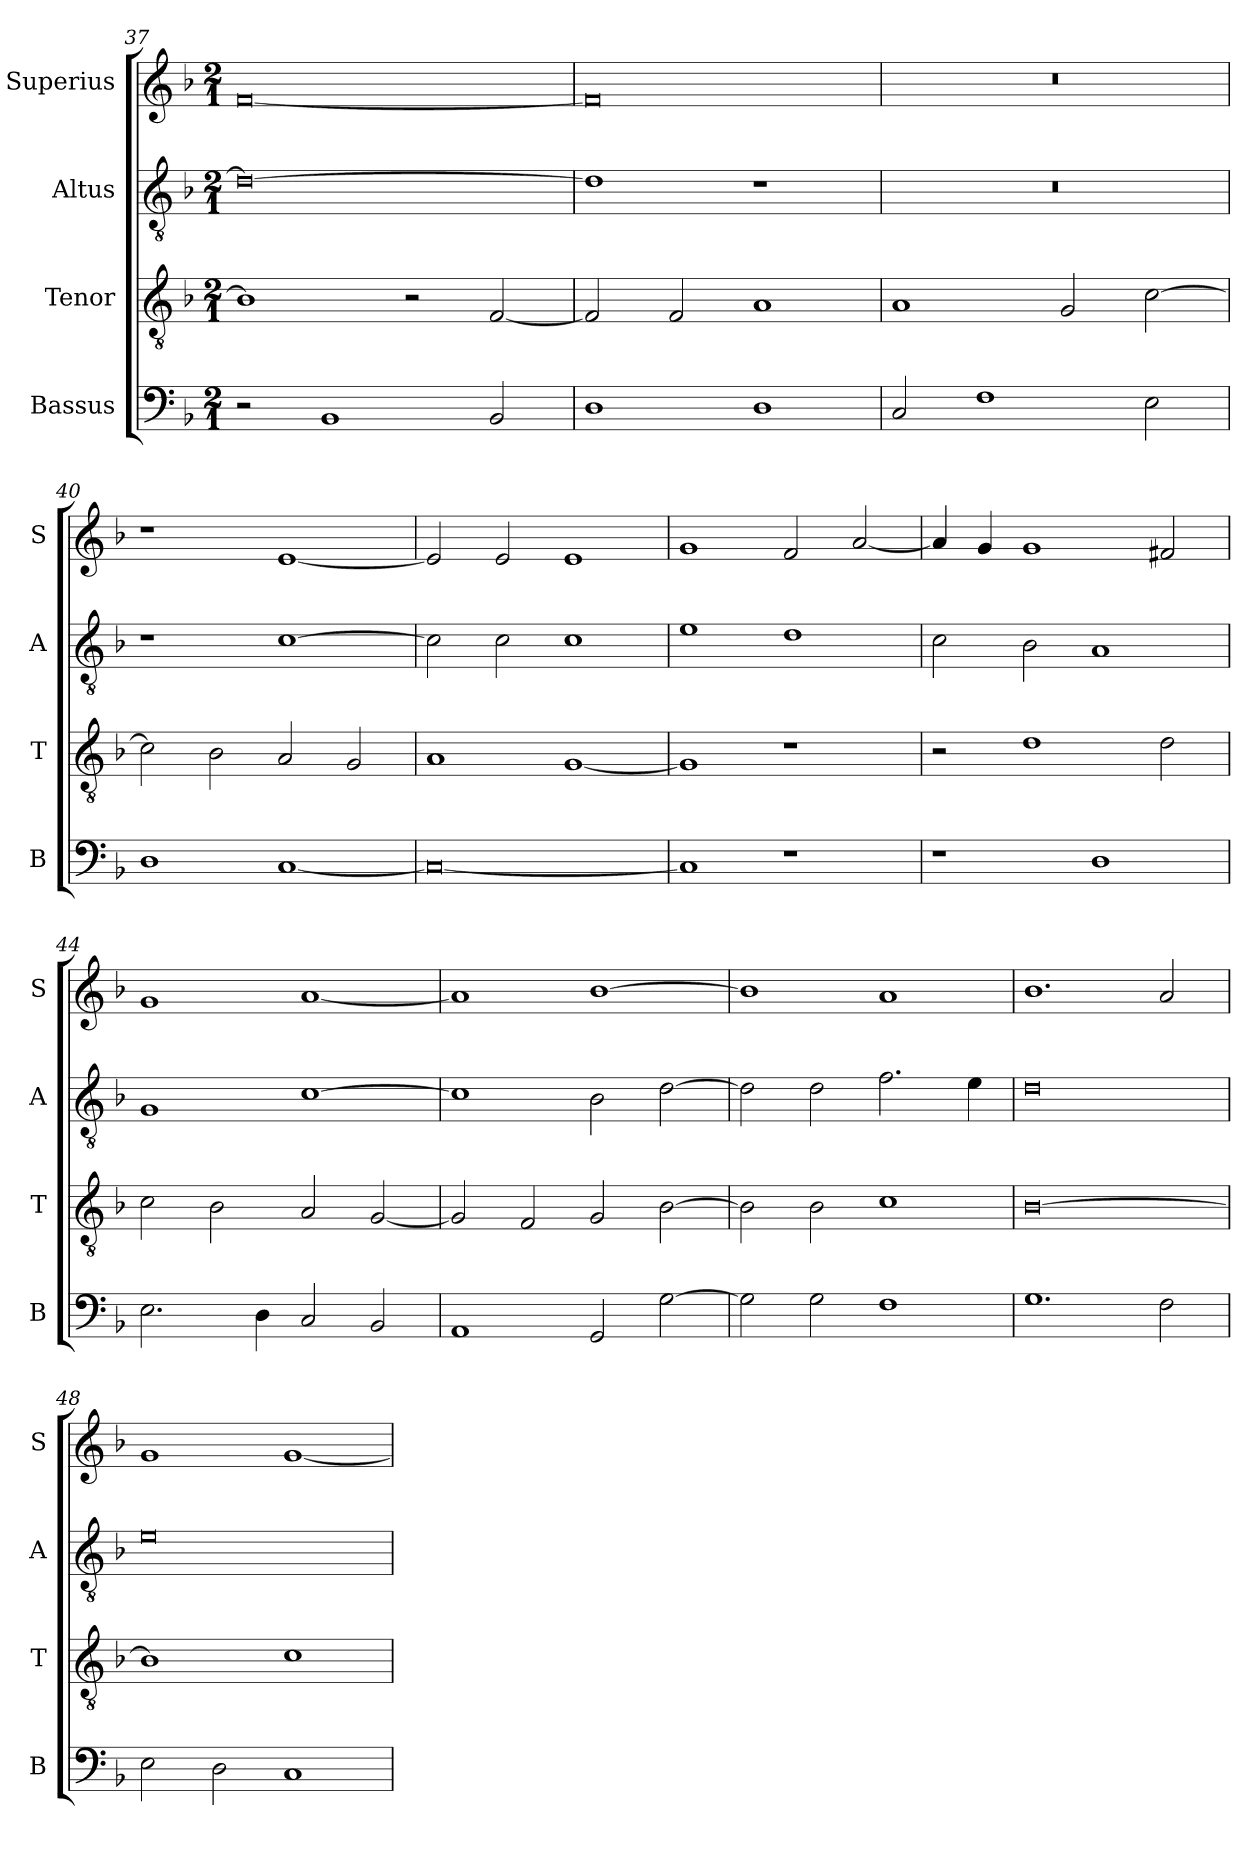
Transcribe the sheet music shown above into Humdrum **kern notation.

**kern	**kern	**kern	**kern
*part4	*part3	*part2	*part1
*staff4	*staff3	*staff2	*staff1
*I"Bassus	*I"Tenor	*I"Altus	*I"Superius
*I'B	*I'T	*I'A	*I'S
*clefF4	*clefGv2	*clefGv2	*clefG2
*k[b-]	*k[b-]	*k[b-]	*k[b-]
*F:	*F:	*F:	*F:
*M2/1	*M2/1	*M2/1	*M2/1
=37	=37	=37	=37
2r	1B-]	0d_	[0f
1BB-	.	.	.
.	2r	.	.
2BB-	[2F	.	.
=38	=38	=38	=38
1D	2F]	1d]	0f]
.	2F	.	.
1D	1A	1r	.
=39	=39	=39	=39
2C	1A	0r	0r
1F	.	.	.
.	2G	.	.
2E	[2c	.	.
=40	=40	=40	=40
1D	2c]	1r	1r
.	2B-	.	.
[1C	2A	[1c	[1e
.	2G	.	.
=41	=41	=41	=41
0C_	1A	2c]	2e]
.	.	2c	2e
.	[1G	1c	1e
=42	=42	=42	=42
1C]	1G]	1e	1g
1r	1r	1d	2f
.	.	.	[2a
=43	=43	=43	=43
1r	2r	2c	4a]
.	.	.	4g
.	1d	2B-	1g
1D	.	1A	.
.	2d	.	2f#X
=44	=44	=44	=44
2.E	2c	1G	1g
.	2B-	.	.
4D	.	.	.
2C	2A	[1c	[1a
2BB-	[2G	.	.
=45	=45	=45	=45
1AA	2G]	1c]	1a]
.	2F	.	.
2GG	2G	2B-	[1b-
[2G	[2B-	[2d	.
=46	=46	=46	=46
2G]	2B-]	2d]	1b-]
2G	2B-	2d	.
1F	1c	2.f	1a
.	.	4e	.
=47	=47	=47	=47
1.G	[0B-	0d	1.b-
2F	.	.	2a
=48	=48	=48	=48
2E	1B-]	0e	1g
2D	.	.	.
1C	1c	.	[1g
=	=	=	=
*-	*-	*-	*-
